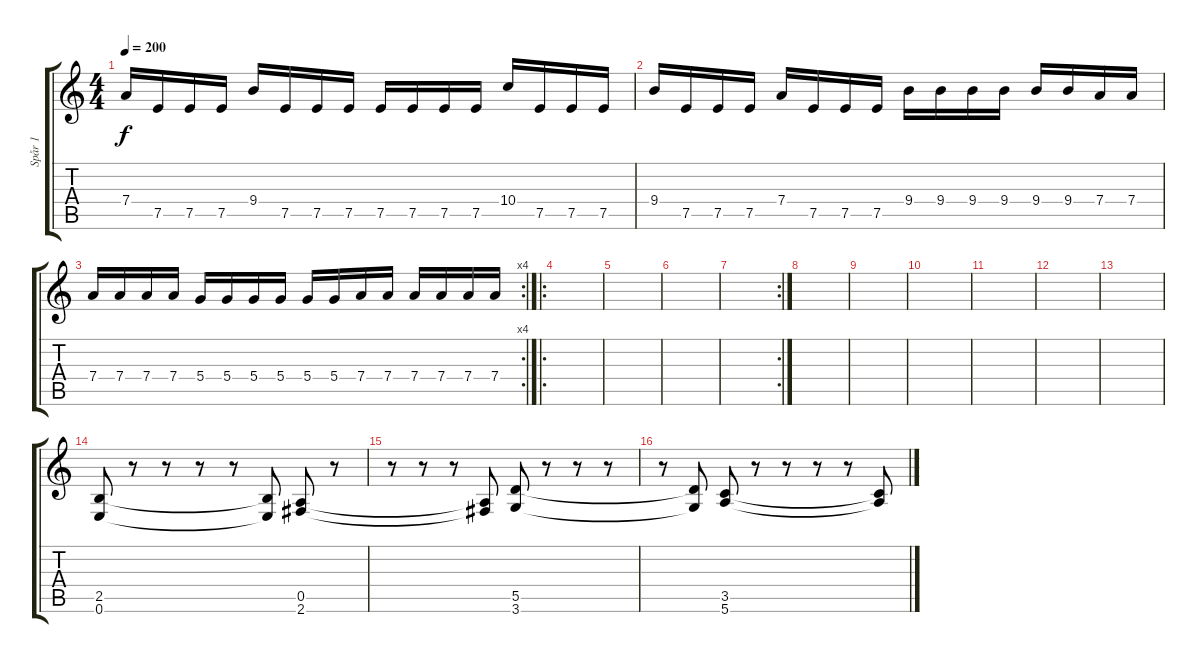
\track ("Spår 1" "Spår 1") {instrument overdrivenguitar}
\staff {score tabs}
\tuning (E4 B3 G3 D3 A2 E2) {hide}
\ts (4 4)
\tempo 200
\clef g2
\ks c
7.4.16{dy f} 7.5.16 7.5.16 7.5.16 9.4.16 7.5.16 7.5.16 7.5.16 7.5.16 7.5.16 7.5.16 7.5.16 10.4.16 7.5.16 7.5.16 7.5.16 |
9.4.16 7.5.16 7.5.16 7.5.16 7.4.16 7.5.16 7.5.16 7.5.16 9.4.16 9.4.16 9.4.16 9.4.16 9.4.16 9.4.16 7.4.16 7.4.16 |
\rc 4
7.4.16 7.4.16 7.4.16 7.4.16 5.4.16 5.4.16 5.4.16 5.4.16 5.4.16 5.4.16 7.4.16 7.4.16 7.4.16 7.4.16 7.4.16 7.4.16 |
\ro
|
|
|
\rc 2
|
|
|
|
|
|
|
(2.5 0.6).8 r.8 r.8 r.8 r.8 (2.5{t} 0.6{t}).8 (0.5 2.6).8 r.8 |
r.8 r.8 r.8 (0.5{t} 2.6{t}).8 (5.5 3.6).8 r.8 r.8 r.8 |
r.8 (5.5{t} 3.6{t}).8 (3.5 5.6).8 r.8 r.8 r.8 r.8 (3.5{t} 5.6{t}).8
